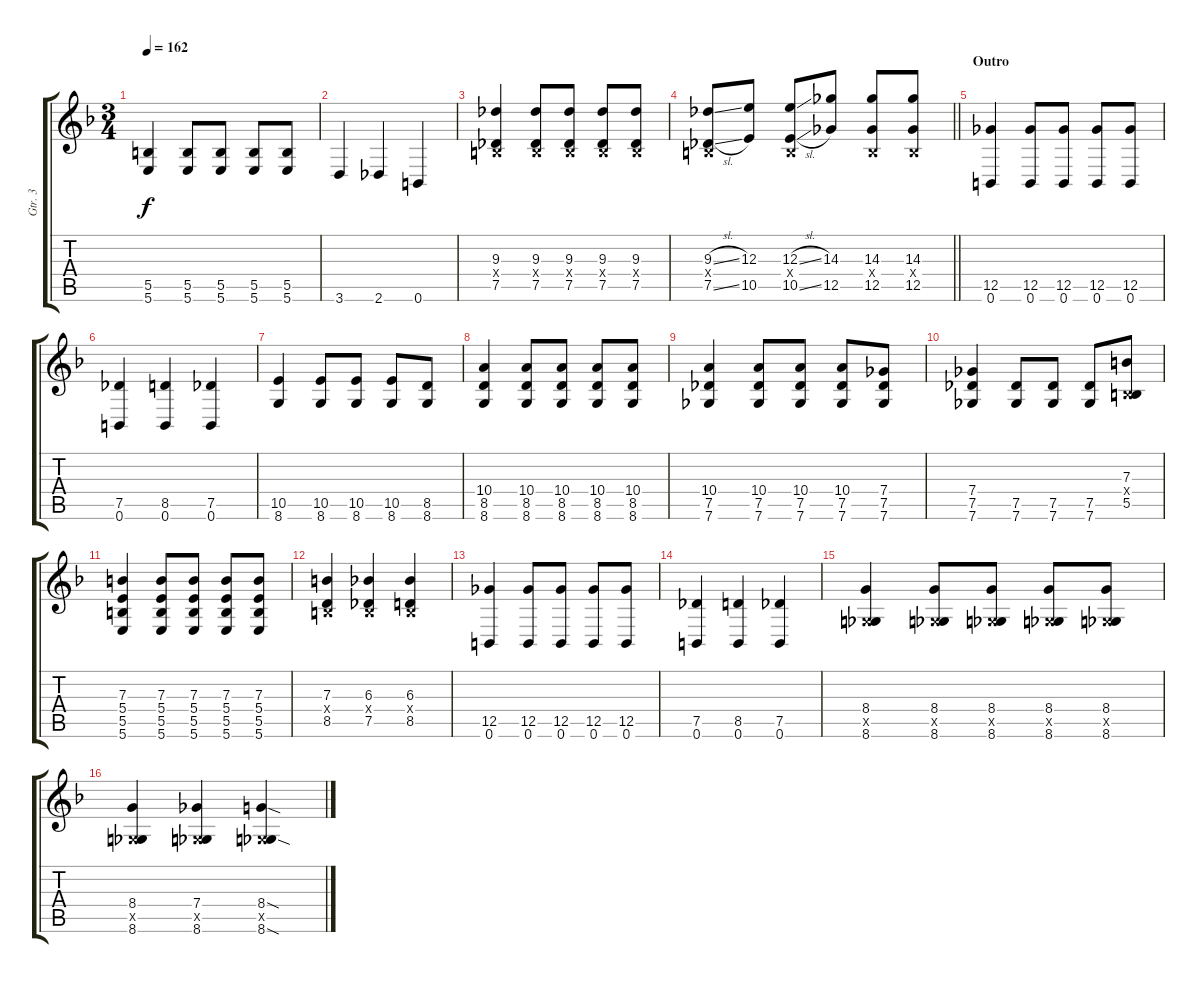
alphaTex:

\track ("Gtr. 3" "Gtr. 3") {instrument distortionguitar}
\staff {score tabs}
\tuning (Db4 Ab3 E3 B2 Gb2 B1) {hide}
\ts (3 4)
\tempo 162
\clef g2
\ks dminor
(5.5 5.6).4{dy f} (5.5 5.6).8 (5.5 5.6).8 (5.5 5.6).8 (5.5 5.6).8 |
3.6.4 2.6.4 0.6.4 |
(9.3 0.4{x} 7.5).4 (9.3 0.4{x} 7.5).8 (9.3 0.4{x} 7.5).8 (9.3 0.4{x} 7.5).8 (9.3 0.4{x} 7.5).8 |
\barLineRight lightlight
(9.3{sl} 0.4{x} 7.5{sl}).8 (12.3 10.5).8 (12.3{sl} 0.4{x} 10.5{sl}).8 (14.3 12.5).8 (14.3 0.4{x} 12.5).8 (14.3 0.4{x} 12.5).8 |
\section ("" "Outro")
(12.5 0.6).4 (12.5 0.6).8 (12.5 0.6).8 (12.5 0.6).8 (12.5 0.6).8 |
(7.5 0.6).4 (8.5 0.6).4 (7.5 0.6).4 |
(10.5 8.6).4 (10.5 8.6).8 (10.5 8.6).8 (10.5 8.6).8 (8.5 8.6).8 |
(10.4 8.5 8.6).4 (10.4 8.5 8.6).8 (10.4 8.5 8.6).8 (10.4 8.5 8.6).8 (10.4 8.5 8.6).8 |
(10.4 7.5 7.6).4 (10.4 7.5 7.6).8 (10.4 7.5 7.6).8 (10.4 7.5 7.6).8 (7.4 7.5 7.6).8 |
(7.4 7.5 7.6).4 (7.5 7.6).8 (7.5 7.6).8 (7.5 7.6).8 (7.3 0.4{x} 5.5).8 |
(7.3 5.4 5.5 5.6).4 (7.3 5.4 5.5 5.6).8 (7.3 5.4 5.5 5.6).8 (7.3 5.4 5.5 5.6).8 (7.3 5.4 5.5 5.6).8 |
(7.3 0.4{x} 8.5).4 (6.3 0.4{x} 7.5).4 (6.3 0.4{x} 8.5).4 |
(12.5 0.6).4 (12.5 0.6).8 (12.5 0.6).8 (12.5 0.6).8 (12.5 0.6).8 |
(7.5 0.6).4 (8.5 0.6).4 (7.5 0.6).4 |
(8.4 0.5{x} 8.6).4 (8.4 0.5{x} 8.6).8 (8.4 0.5{x} 8.6).8 (8.4 0.5{x} 8.6).8 (8.4 0.5{x} 8.6).8 |
(8.4 0.5{x} 8.6).4 (7.4 0.5{x} 8.6).4 (8.4{sod} 0.5{x} 8.6{sod}).4
